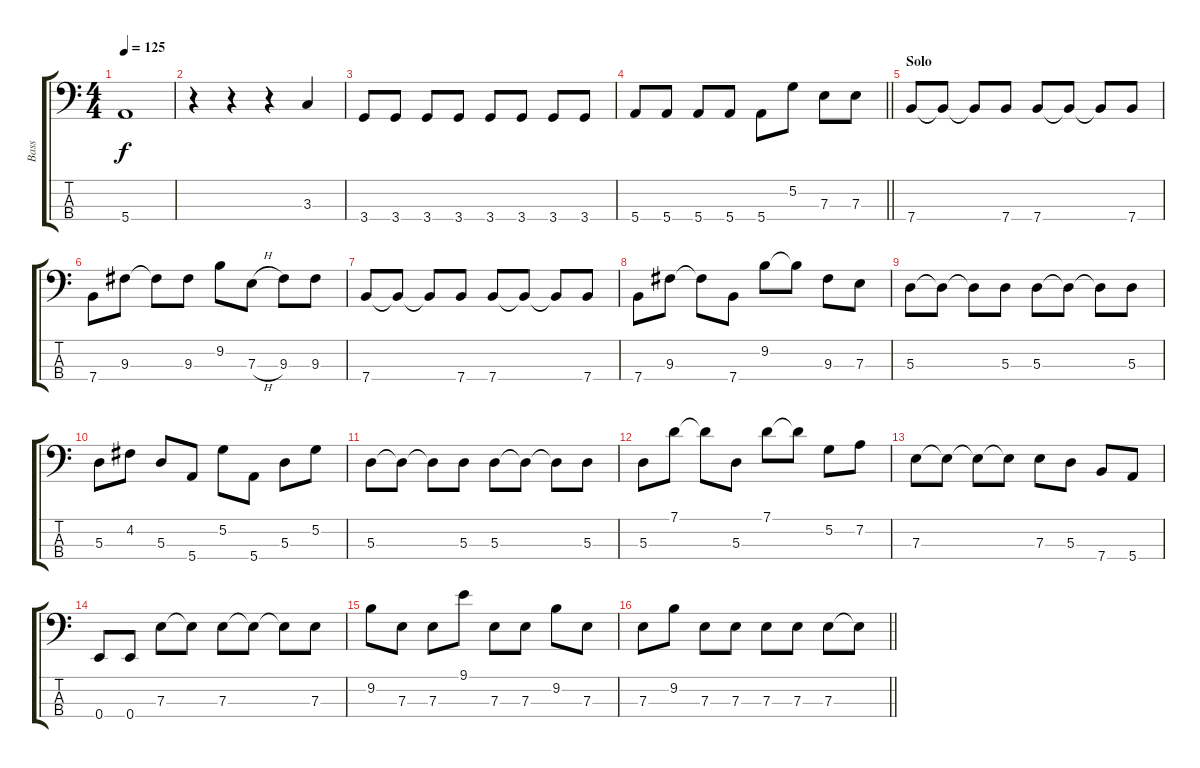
\track ("Bass" "Bass") {instrument electricbasspick}
\staff {score tabs}
\tuning (G2 D2 A1 E1) {hide}
\ts (4 4)
\tempo 125
\clef f4
\ks c
5.4.1{dy f} |
r.4 r.4 r.4 3.3.4 |
3.4.8 3.4.8 3.4.8 3.4.8 3.4.8 3.4.8 3.4.8 3.4.8 |
\barLineRight lightlight
5.4.8 5.4.8 5.4.8 5.4.8 5.4.8 5.2.8 7.3.8 7.3.8 |
\section ("" "Solo")
7.4.8 7.4{t}.8 7.4{t}.8 7.4.8 7.4.8 7.4{t}.8 7.4{t}.8 7.4.8 |
7.4.8 9.3.8 9.3{t}.8 9.3.8 9.2.8 7.3{h}.8 9.3.8 9.3.8 |
7.4.8 7.4{t}.8 7.4{t}.8 7.4.8 7.4.8 7.4{t}.8 7.4{t}.8 7.4.8 |
7.4.8 9.3.8 9.3{t}.8 7.4.8 9.2.8 9.2{t}.8 9.3.8 7.3.8 |
5.3.8 5.3{t}.8 5.3{t}.8 5.3.8 5.3.8 5.3{t}.8 5.3{t}.8 5.3.8 |
5.3.8 4.2.8 5.3.8 5.4.8 5.2.8 5.4.8 5.3.8 5.2.8 |
5.3.8 5.3{t}.8 5.3{t}.8 5.3.8 5.3.8 5.3{t}.8 5.3{t}.8 5.3.8 |
5.3.8 7.1.8 7.1{t}.8 5.3.8 7.1.8 7.1{t}.8 5.2.8 7.2.8 |
7.3.8 7.3{t}.8 7.3{t}.8 7.3{t}.8 7.3.8 5.3.8 7.4.8 5.4.8 |
0.4.8 0.4.8 7.3.8 7.3{t}.8 7.3.8 7.3{t}.8 7.3{t}.8 7.3.8 |
9.2.8 7.3.8 7.3.8 9.1.8 7.3.8 7.3.8 9.2.8 7.3.8 |
\barLineRight lightlight
7.3.8 9.2.8 7.3.8 7.3.8 7.3.8 7.3.8 7.3.8 7.3{t}.8
